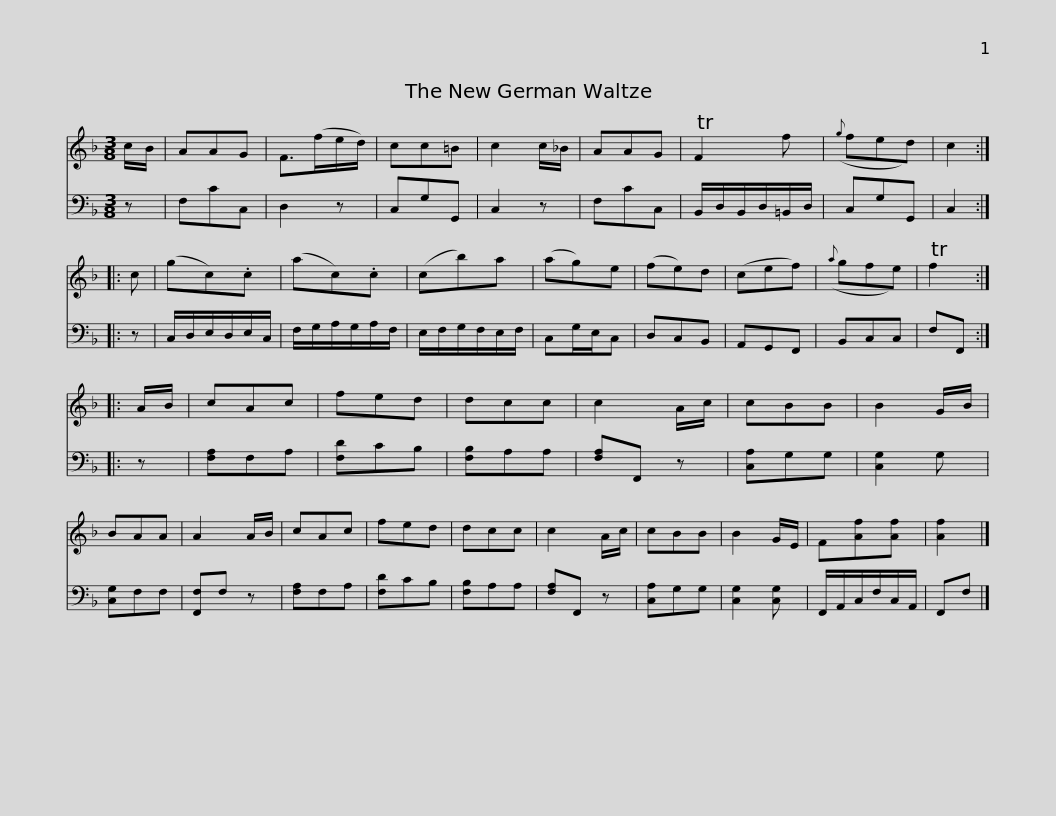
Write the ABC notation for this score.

X:1
%%score 1 2
L:1/8
M:3/8
I:linebreak $
K:F
V:1 treble
V:2 bass
V:1
 c/B/ | AAG | F>(fe/d/) | cc=B | c2 c/_B/ | %5
 AAG | TF2 f |({g} fed) | c2 :: c | %10
 (gc).c |$ (ac).c | (cb)a | (ag)e | (fe)d | %15
 (cef) |({a} gfe) | Tf2 :: A/B/ | cAc | %20
 fed | dcc |$ c2 A/c/ | cBB | B2 G/B/ | %25
 BAA | A2 A/B/ | cAc | fed | dcc | %30
 c2 A/c/ | cBB | B2 G/E/ | F[Af][Af] |$ [Af]2 |] %35
V:2
 z | F,CC, | D,2 z | C,G,G,, | C,2 z | %5
 F,CC, | B,,/D,/B,,/D,/=B,,/D,/ | C,G,G,, | C,2 :: z | %10
 C,/D,/E,/D,/E,/C,/ |$ F,/G,/A,/G,/A,/F,/ | E,/F,/G,/F,/E,/F,/ | C,G,/E,/C, | D,C,B,, | %15
 A,,G,,F,, | B,,C,C, | F,F,, :: z | [F,A,]F,A, | %20
 [F,D]CB, | [F,B,]A,A, |$ [F,A,]F,, z | [C,A,]G,G, | [C,G,]2 G, | %25
 [C,G,]F,F, | [F,,F,]F, z | [F,A,]F,A, | [F,D]CB, | [F,B,]A,A, | %30
 [F,A,]F,, z | [C,A,]G,G, | [C,G,]2 [C,G,] | F,,/A,,/C,/F,/C,/A,,/ |$ F,,F, |] %35
